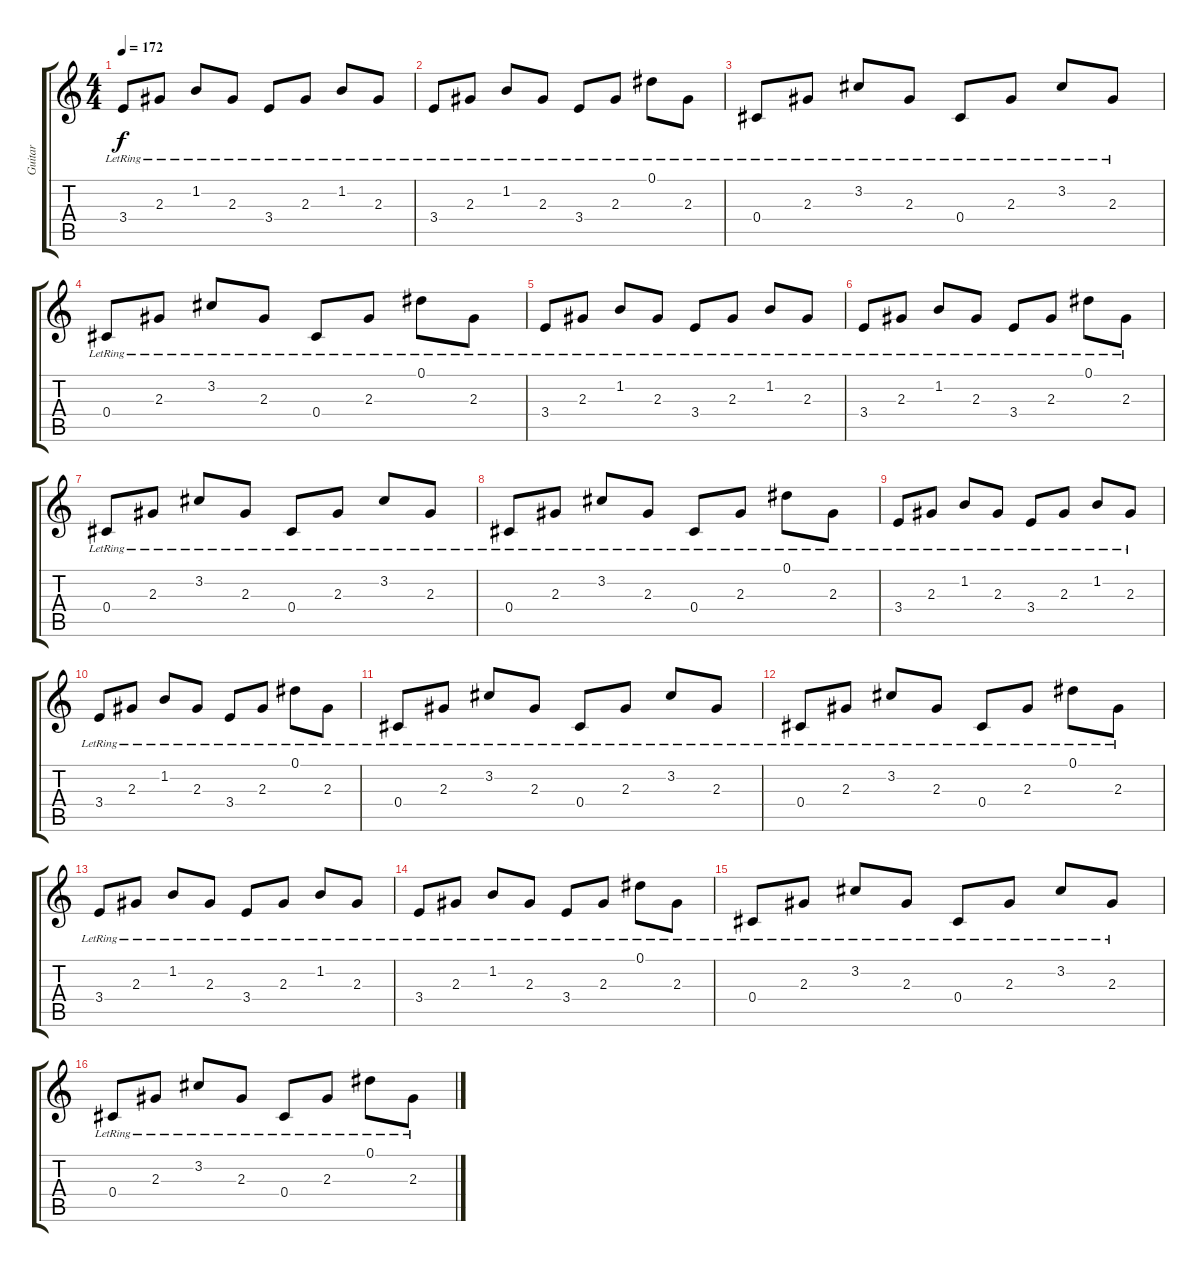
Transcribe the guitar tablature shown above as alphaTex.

\track ("Guitar" "Guitar") {instrument overdrivenguitar}
\staff {score tabs}
\tuning (Eb4 Bb3 Gb3 Db3 Ab2 Eb2) {hide}
\ts (4 4)
\tempo 172
\clef g2
\ks c
3.4{lr}.8{dy f} 2.3{lr}.8 1.2{lr}.8 2.3{lr}.8 3.4{lr}.8 2.3{lr}.8 1.2{lr}.8 2.3{lr}.8 |
3.4{lr}.8 2.3{lr}.8 1.2{lr}.8 2.3{lr}.8 3.4{lr}.8 2.3{lr}.8 0.1{lr}.8 2.3{lr}.8 |
0.4{lr}.8 2.3{lr}.8 3.2{lr}.8 2.3{lr}.8 0.4{lr}.8 2.3{lr}.8 3.2{lr}.8 2.3{lr}.8 |
0.4{lr}.8 2.3{lr}.8 3.2{lr}.8 2.3{lr}.8 0.4{lr}.8 2.3{lr}.8 0.1{lr}.8 2.3{lr}.8 |
3.4{lr}.8 2.3{lr}.8 1.2{lr}.8 2.3{lr}.8 3.4{lr}.8 2.3{lr}.8 1.2{lr}.8 2.3{lr}.8 |
3.4{lr}.8 2.3{lr}.8 1.2{lr}.8 2.3{lr}.8 3.4{lr}.8 2.3{lr}.8 0.1{lr}.8 2.3{lr}.8 |
0.4{lr}.8 2.3{lr}.8 3.2{lr}.8 2.3{lr}.8 0.4{lr}.8 2.3{lr}.8 3.2{lr}.8 2.3{lr}.8 |
0.4{lr}.8 2.3{lr}.8 3.2{lr}.8 2.3{lr}.8 0.4{lr}.8 2.3{lr}.8 0.1{lr}.8 2.3{lr}.8 |
3.4{lr}.8 2.3{lr}.8 1.2{lr}.8 2.3{lr}.8 3.4{lr}.8 2.3{lr}.8 1.2{lr}.8 2.3{lr}.8 |
3.4{lr}.8 2.3{lr}.8 1.2{lr}.8 2.3{lr}.8 3.4{lr}.8 2.3{lr}.8 0.1{lr}.8 2.3{lr}.8 |
0.4{lr}.8 2.3{lr}.8 3.2{lr}.8 2.3{lr}.8 0.4{lr}.8 2.3{lr}.8 3.2{lr}.8 2.3{lr}.8 |
0.4{lr}.8 2.3{lr}.8 3.2{lr}.8 2.3{lr}.8 0.4{lr}.8 2.3{lr}.8 0.1{lr}.8 2.3{lr}.8 |
3.4{lr}.8 2.3{lr}.8 1.2{lr}.8 2.3{lr}.8 3.4{lr}.8 2.3{lr}.8 1.2{lr}.8 2.3{lr}.8 |
3.4{lr}.8 2.3{lr}.8 1.2{lr}.8 2.3{lr}.8 3.4{lr}.8 2.3{lr}.8 0.1{lr}.8 2.3{lr}.8 |
0.4{lr}.8 2.3{lr}.8 3.2{lr}.8 2.3{lr}.8 0.4{lr}.8 2.3{lr}.8 3.2{lr}.8 2.3{lr}.8 |
0.4{lr}.8 2.3{lr}.8 3.2{lr}.8 2.3{lr}.8 0.4{lr}.8 2.3{lr}.8 0.1{lr}.8 2.3{lr}.8
